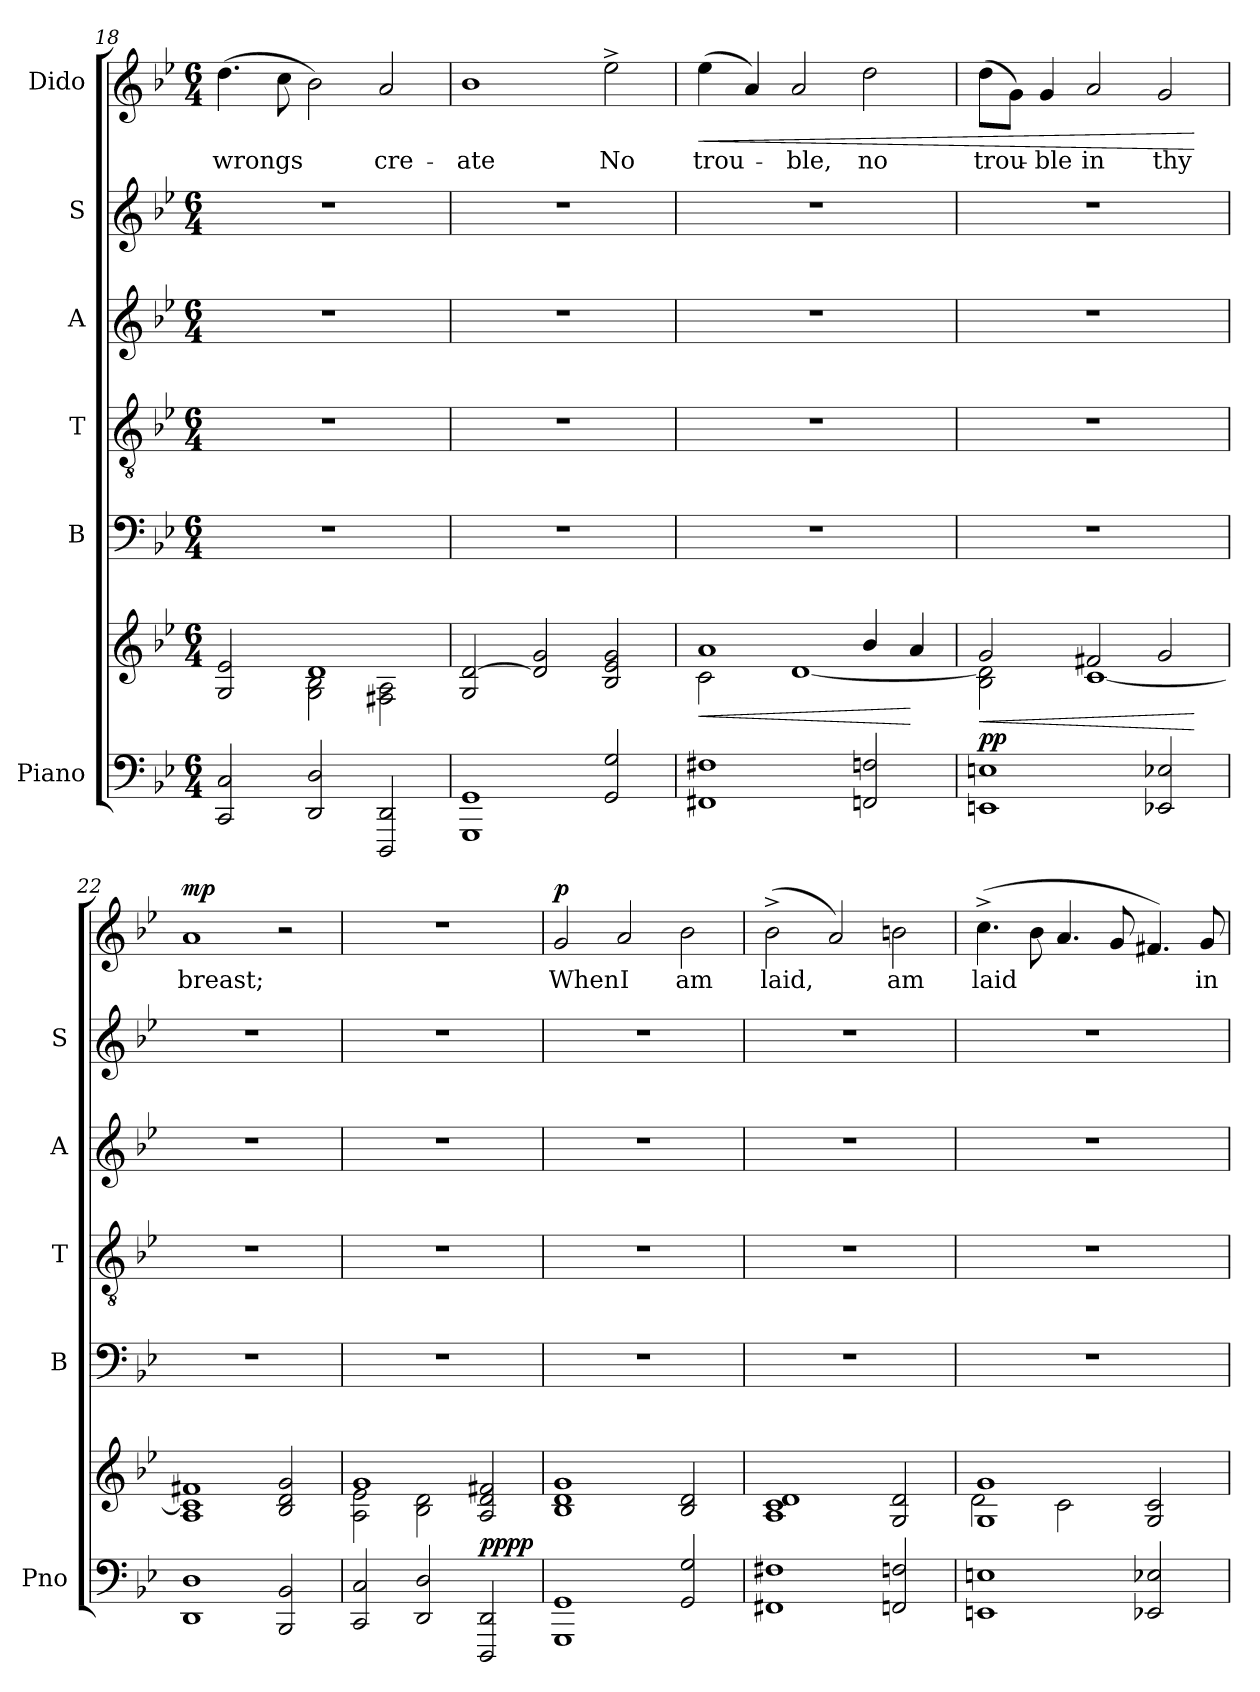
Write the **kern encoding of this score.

**kern	**kern	**dynam	**kern	**kern	**kern	**kern	**kern	**text	**dynam
*part6	*part6	*part6	*part5	*part4	*part3	*part2	*part1	*part1	*part1
*staff7	*staff6	*staff6/7	*staff5	*staff4	*staff3	*staff2	*staff1	*staff1	*staff1
*I"Piano	*	*	*I"B	*I"T	*I"A	*I"S	*I"Dido	*	*
*I'Pno	*	*	*I'B	*I'T	*I'A	*I'S	*	*	*
!!LO:PB:g=z
*clefF4	*clefG2	*	*clefF4	*clefGv2	*clefG2	*clefG2	*clefG2	*	*
*k[b-e-]	*k[b-e-]	*	*k[b-e-]	*k[b-e-]	*k[b-e-]	*k[b-e-]	*k[b-e-]	*	*
*M6/4	*M6/4	*	*M6/4	*M6/4	*M6/4	*M6/4	*M6/4	*	*
=18	=18	=18	=18	=18	=18	=18	=18	=18	=18
*	*^	*	*	*	*	*	*	*	*
!	!	!	!	!	!	!	!	!	!LO:LY:b	!
2CC/ 2C/	2G/ 2e-/	2ryy	.	1.r	1.r	1.r	1.r	(>4.dd\	wrongs	.
.	.	.	.	.	.	.	.	8cc\	.	.
2DD/ 2D/	1d	2G\ 2B-\	.	.	.	.	.	2b-\)	.	.
!	!	!	!	!	!	!	!	!	!LO:LY:b	!
2DDD/ 2DD/	.	2F#X\ 2A\	.	.	.	.	.	2a/	cre-	.
=19	=19	=19	=19	=19	=19	=19	=19	=19	=19	=19
!	!	!	!	!	!	!	!	!	!LO:LY:b	!
*	*v	*v	*	*	*	*	*	*	*	*
1GGG 1GG	2G/ [2d/	.	1.r	1.r	1.r	1.r	1b-	-ate	.
.	2d/] 2g/	.	.	.	.	.	.	.	.
!	!	!	!	!	!	!	!	!LO:LY:b	!
2GG/ 2G/	2B-/ 2e-/ 2g/	.	.	.	.	.	2ee-^\	No	.
=20	=20	=20	=20	=20	=20	=20	=20	=20	=20
!	!	!LO:HP:b	!	!	!	!	!	!LO:LY:b	!LO:HP:b
*	*^	*	*	*	*	*	*	*	*
1FF#X 1F#X	1a	2c\	<	1.r	1.r	1.r	1.r	(>4ee-\	trou-	<
.	.	.	.	.	.	.	.	4a/)	.	.
!	!	!	!	!	!	!	!	!	!LO:LY:b	!
.	.	[1d	.	.	.	.	.	2a/	-ble,	.
!	!	!	!	!	!	!	!	!	!LO:LY:b	!
2FFn/ 2Fn/	4b-/	.	.	.	.	.	.	2dd\	no	.
.	4a/	.	[	.	.	.	.	.	.	.
=21	=21	=21	=21	=21	=21	=21	=21	=21	=21	=21
!	!	!	!LO:HP:b	!	!	!	!	!	!LO:LY:b	!
!	!	!	!LO:DY:n=1:a=2	!	!	!	!	!	!	!
!	!	!	!LO:DY:n=2:a	!	!	!	!	!	!	!
1EEn 1En	2g/	2B-\ 2d\]	< p p	1.r	1.r	1.r	1.r	(>8dd\L	trou-	.
.	.	.	.	.	.	.	.	8g\J)	.	.
!	!	!	!	!	!	!	!	!	!LO:LY:b	!
.	.	.	.	.	.	.	.	4g/	-ble	.
!	!	!	!	!	!	!	!	!	!LO:LY:b	!
.	2f#X/	[1c	.	.	.	.	.	2a/	in	.
!	!	!	!	!	!	!	!	!	!LO:LY:b	!
2EE-X/ 2E-X/	2g/	.	.	.	.	.	.	2g/	thy	.
*	*v	*v	*	*	*	*	*	*	*	*
.	.	[	.	.	.	.	.	.	[
=22	=22	=22	=22	=22	=22	=22	=22	=22	=22
*	*^	*	*	*	*	*	*	*	*
!	!	!	!LO:DY:a=2	!	!	!	!	!	!LO:LY:b	!
!	!	!	!LO:DY:n=1:a	!	!	!	!	!	!	!LO:DY:a
1DD 1D	1f#X	1A 1c]	mp mp	1.r	1.r	1.r	1.r	1a	breast;	mp
2BBB-/ 2BB-/	2B-/ 2d/ 2g/	2ryy	.	.	.	.	.	2r	.	.
=23	=23	=23	=23	=23	=23	=23	=23	=23	=23	=23
2CC/ 2C/	1g	2A\ 2e-\	.	1.r	1.r	1.r	1.r	1.r	.	.
2DD/ 2D/	.	2B-\ 2d\	.	.	.	.	.	.	.	.
!	!	!	!LO:DY:a=2	!	!	!	!	!	!	!
!	!	!	!LO:DY:n=1:a	!	!	!	!	!	!	!
2DDD/ 2DD/	2A/ 2d/ 2f#X/	2ryy	pp pp	.	.	.	.	.	.	.
=24	=24	=24	=24	=24	=24	=24	=24	=24	=24	=24
!	!	!	!	!	!	!	!	!	!LO:LY:b	!LO:DY:a
*	*v	*v	*	*	*	*	*	*	*	*
1GGG 1GG	1B- 1d 1g	.	1.r	1.r	1.r	1.r	2g/	When	p
!	!	!	!	!	!	!	!	!LO:LY:b	!
.	.	.	.	.	.	.	2a/	I	.
!	!	!	!	!	!	!	!	!LO:LY:b	!
2GG/ 2G/	2B-/ 2d/	.	.	.	.	.	2b-\	am	.
=25	=25	=25	=25	=25	=25	=25	=25	=25	=25
!	!	!	!	!	!	!	!	!LO:LY:b	!
1FF#X 1F#X	1A 1c 1d	.	1.r	1.r	1.r	1.r	(>2b-^\	laid,	.
.	.	.	.	.	.	.	2a/)	.	.
!	!	!	!	!	!	!	!	!LO:LY:b	!
2FFn/ 2Fn/	2G/ 2d/	.	.	.	.	.	2bn\	am	.
!!LO:LB:g=z
=26	=26	=26	=26	=26	=26	=26	=26	=26	=26
*	*^	*	*	*	*	*	*	*	*
!	!	!	!	!	!	!	!	!	!LO:LY:b	!
1EEn 1En	1G 1g	2d\	.	1.r	1.r	1.r	1.r	(>4.cc^\	laid	.
.	.	.	.	.	.	.	.	8b-\	.	.
.	.	2c\	.	.	.	.	.	4.a/	.	.
.	.	.	.	.	.	.	.	8g/	.	.
2EE-X/ 2E-X/	2G/ 2c/	2ryy	.	.	.	.	.	4.f#X/)	.	.
!	!	!	!	!	!	!	!	!	!LO:LY:b	!
.	.	.	.	.	.	.	.	8g/	in	.
*	*v	*v	*	*	*	*	*	*	*	*
=	=	=	=	=	=	=	=	=	=
*-	*-	*-	*-	*-	*-	*-	*-	*-	*-
